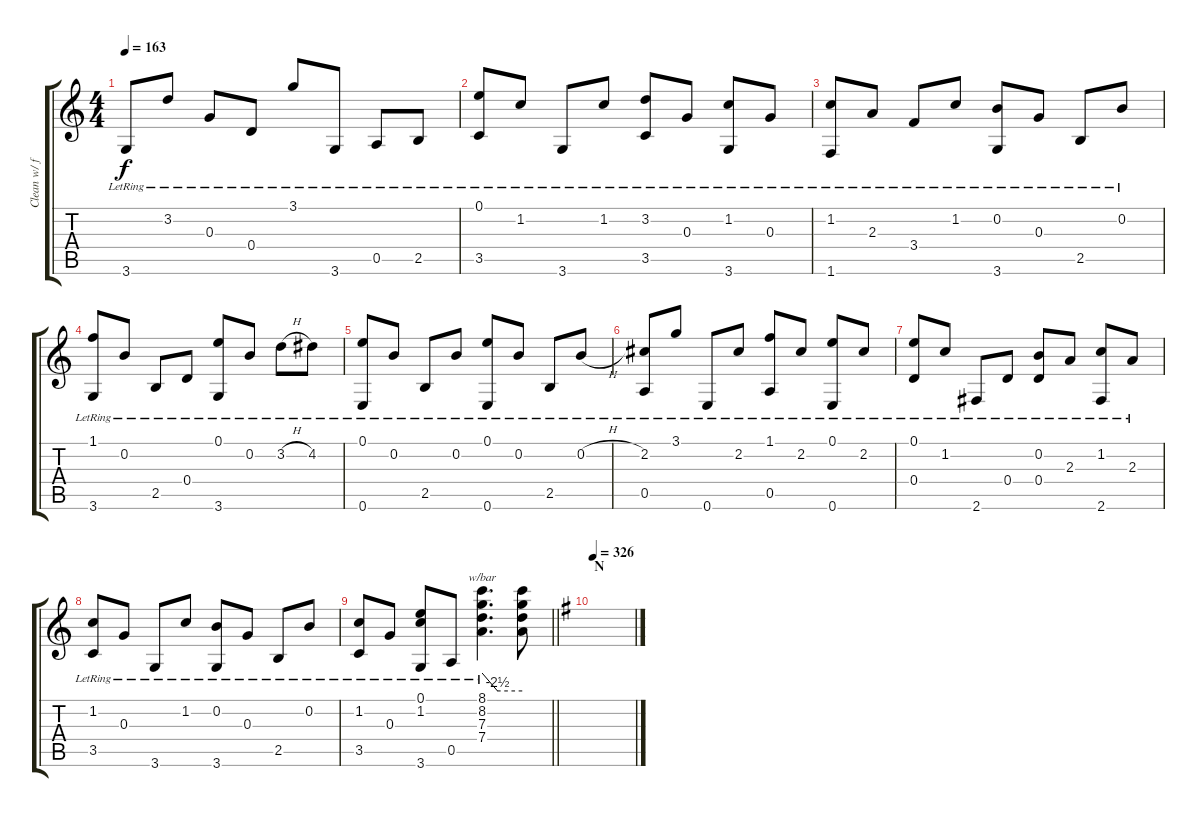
\track ("Clean w/ fingers" "Clean w/ f") {instrument electricguitarclean}
\staff {score tabs}
\tuning (E4 B3 G3 D3 A2 E2) {hide}
\ts (4 4)
\tempo 163
\clef g2
\ks c
3.6{lr}.8{dy f} 3.2{lr}.8 0.3{lr}.8 0.4{lr}.8 3.1{lr}.8 3.6{lr}.8 0.5{lr}.8 2.5{lr}.8 |
(0.1{lr} 3.5{lr}).8 1.2{lr}.8 3.6{lr}.8 1.2{lr}.8 (3.2{lr} 3.5{lr}).8 0.3{lr}.8 (1.2{lr} 3.6{lr}).8 0.3{lr}.8 |
(1.2{lr} 1.6{lr}).8 2.3{lr}.8 3.4{lr}.8 1.2{lr}.8 (0.2{lr} 3.6{lr}).8 0.3{lr}.8 2.5{lr}.8 0.2{lr}.8 |
(1.1{lr} 3.6{lr}).8 0.2{lr}.8 2.5{lr}.8 0.4{lr}.8 (0.1{lr} 3.6{lr}).8 0.2{lr}.8 3.2{h lr}.8 4.2{lr}.8 |
(0.1{lr} 0.6{lr}).8 0.2{lr}.8 2.5{lr}.8 0.2{lr}.8 (0.1{lr} 0.6{lr}).8 0.2{lr}.8 2.5{lr}.8 0.2{h lr}.8 |
(2.2{lr} 0.5{lr}).8 3.1{lr}.8 0.6{lr}.8 2.2{lr}.8 (1.1{lr} 0.5{lr}).8 2.2{lr}.8 (0.1{lr} 0.6{lr}).8 2.2{lr}.8 |
(0.1{lr} 0.4{lr}).8 1.2{lr}.8 2.6{lr}.8 0.4{lr}.8 (0.2{lr} 0.4{lr}).8 2.3{lr}.8 (1.2{lr} 2.6{lr}).8 2.3{lr}.8 |
(1.2{lr} 3.5{lr}).8 0.3{lr}.8 3.6{lr}.8 1.2{lr}.8 (0.2{lr} 3.6{lr}).8 0.3{lr}.8 2.5{lr}.8 0.2{lr}.8 |
\barLineRight lightlight
(1.2{lr} 3.5{lr}).8 0.3{lr}.8 (0.1{lr} 1.2{lr} 3.6{lr}).8 0.5{lr}.8 (8.1{lr} 8.2{lr} 7.3{lr} 7.4{lr}).4{d tbe (custom default 0 0 23 -10 60 -10)} (8.1{t} 8.2{t} 7.3{t} 7.4{t}).8 |
\section ("" "N")
\tempo 326
\ks g
